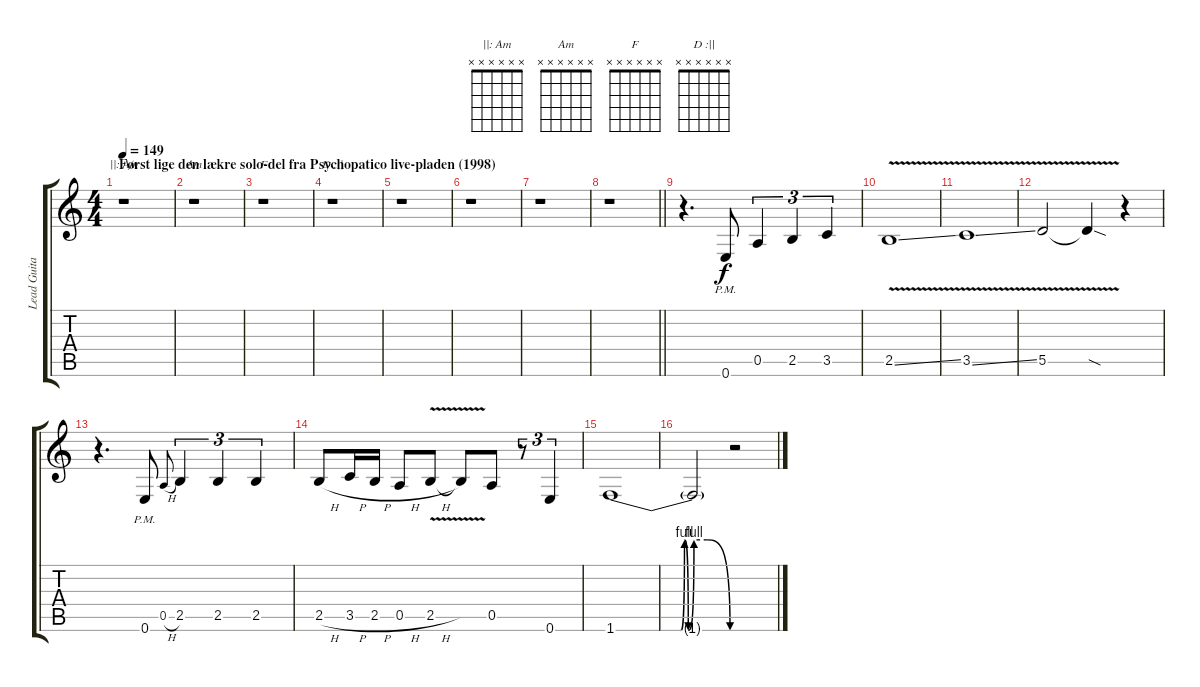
\track ("Lead Guitar - clean" "Lead Guita") {instrument electricguitarclean}
\staff {score tabs}
\tuning (E4 B3 G3 D3 A2 E2) {hide}
\chord ("||: Am" x x x x x x)
\chord ("Am" x x x x x x)
\chord ("F" x x x x x x)
\chord ("D :||" x x x x x x)
\ts (4 4)
\section ("" "Først lige den lækre solo-del fra Psychopatico live-pladen (1998)")
\tempo 149
\clef g2
\ks c
r.1{ch "||: Am" dy f instrument electricguitarclean} |
r.1{ch "Am"} |
r.1{ch "F"} |
r.1{ch "D :||"} |
r.1 |
r.1 |
r.1 |
\barLineRight lightlight
r.1 |
r.4{d} 0.6{pm}.8 0.5.4{tu (3 2)} 2.5.4{tu (3 2)} 3.5.4{tu (3 2)} |
2.5{v ss}.1 |
3.5{v ss}.1 |
5.5{v}.2 5.5{sod t}.4 r.4 |
r.4{d} 0.6{pm}.8 0.5{h}.8{gr onbeat} 2.5.4{tu (3 2)} 2.5.4{tu (3 2)} 2.5.4{tu (3 2)} |
2.5{h}.8 3.5{h}.16 2.5{h}.16 0.5{h}.8 2.5{v h}.8 2.5{t}.8 0.5.8 r.8{tu (3 2)} 0.6.4{tu (3 2)} |
1.6{be (custom 0 0 34 0 36 4 38 0 41 4 48 4 60 0)}.1 |
1.6{t}.2 r.2
